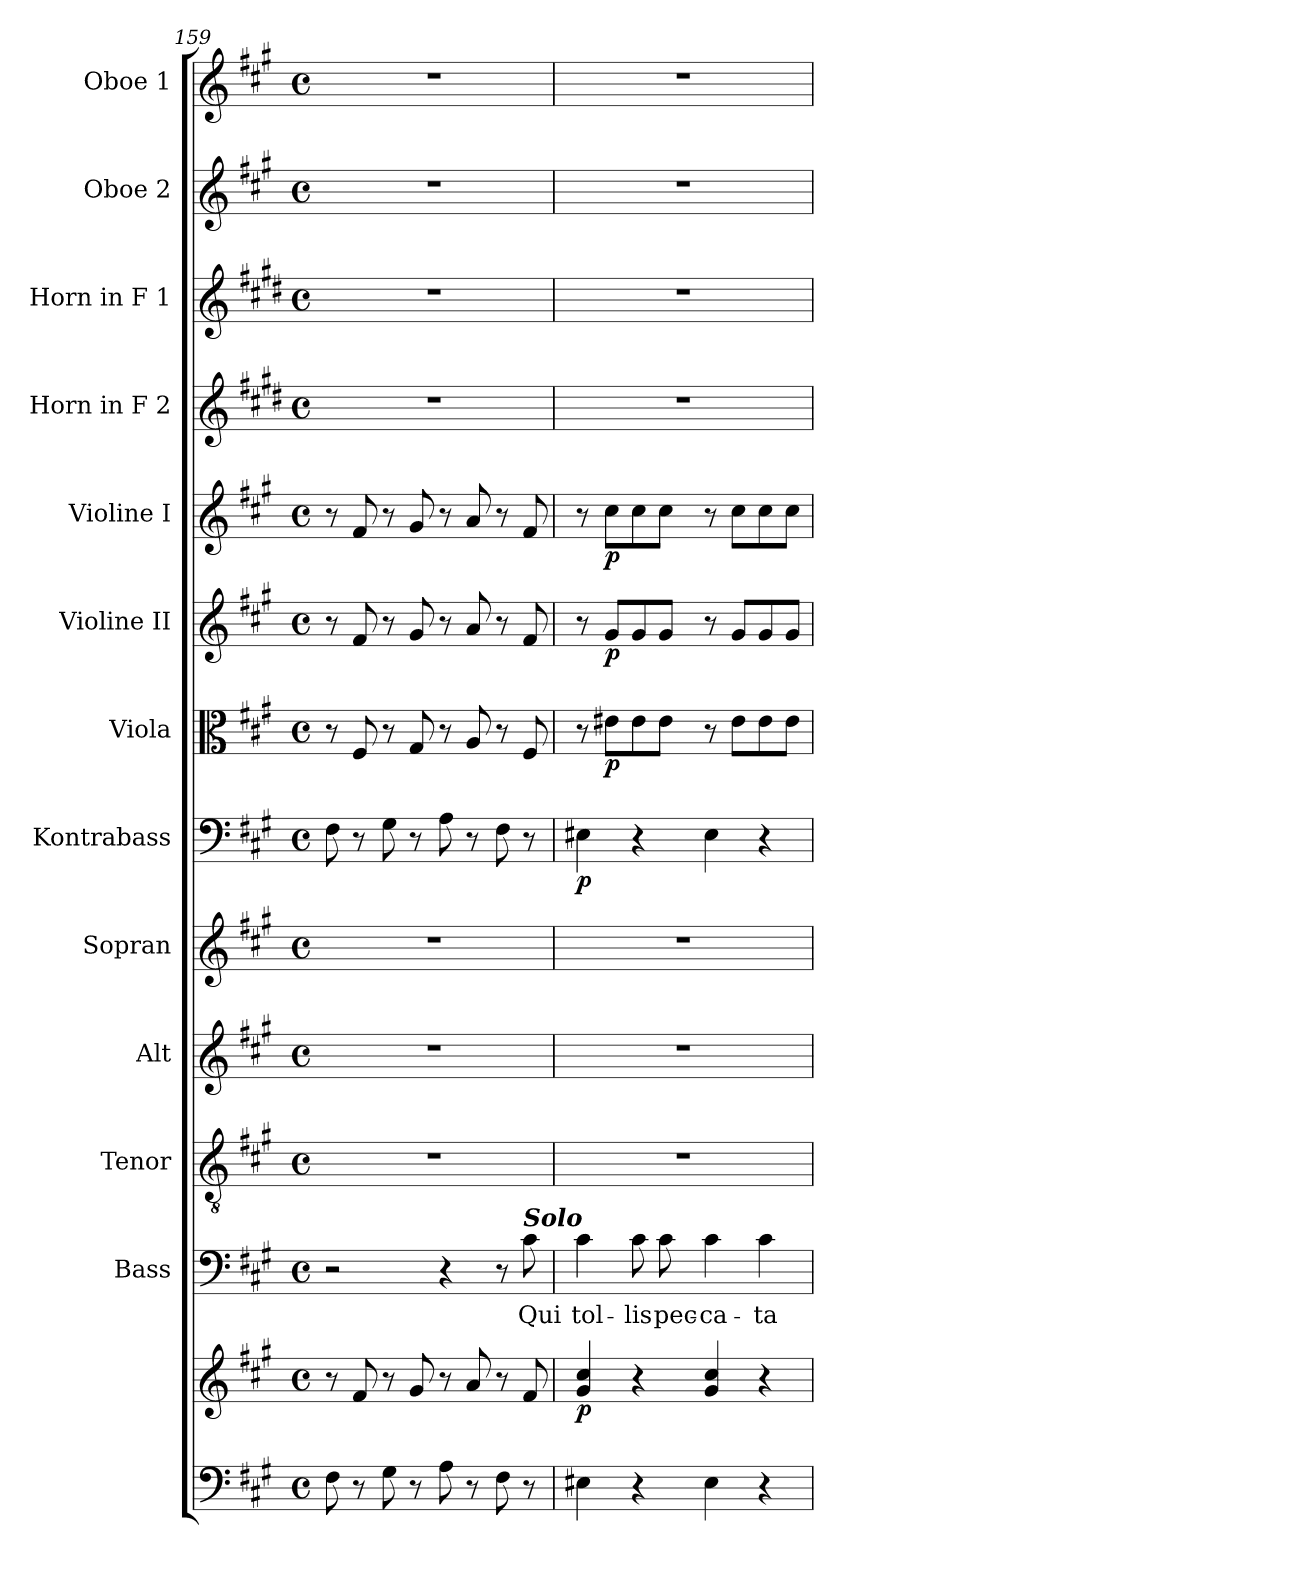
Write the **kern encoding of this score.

**kern	**kern	**dynam	**kern	**text	**kern	**kern	**kern	**kern	**dynam	**kern	**dynam	**kern	**dynam	**kern	**dynam	**kern	**kern	**kern	**kern
*part13	*part13	*part13	*part12	*part12	*part11	*part10	*part9	*part8	*part8	*part7	*part7	*part6	*part6	*part5	*part5	*part4	*part3	*part2	*part1
*staff14	*staff13	*staff13/14	*staff12	*staff12	*staff11	*staff10	*staff9	*staff8	*staff8	*staff7	*staff7	*staff6	*staff6	*staff5	*staff5	*staff4	*staff3	*staff2	*staff1
*	*	*	*I"Bass	*	*I"Tenor	*I"Alt	*I"Sopran	*I"Kontrabass	*	*I"Viola	*	*I"Violine II	*	*I"Violine I	*	*I"Horn in F 2	*I"Horn in F 1	*I"Oboe 2	*I"Oboe 1
*	*	*	*I'B.	*	*I'T.	*I'A.	*I'S.	*I'Kb.	*	*I'Vla.	*	*I'Vl. II	*	*I'Vl. I	*	*	*	*I'Ob.. 2	*I'Ob. 1
*clefF4	*clefG2	*	*clefF4	*	*clefGv2	*clefG2	*clefG2	*clefF4	*	*clefC3	*	*clefG2	*	*clefG2	*	*clefG2	*clefG2	*clefG2	*clefG2
*	*	*	*	*	*	*	*	*ITrd7c12	*	*	*	*	*	*	*	*ITrd4c7	*ITrd4c7	*	*
*k[f#c#g#]	*k[f#c#g#]	*	*k[f#c#g#]	*	*k[f#c#g#]	*k[f#c#g#]	*k[f#c#g#]	*k[f#c#g#]	*	*k[f#c#g#]	*	*k[f#c#g#]	*	*k[f#c#g#]	*	*k[f#c#g#]	*k[f#c#g#]	*k[f#c#g#]	*k[f#c#g#]
*A:	*A:	*	*A:	*	*A:	*A:	*A:	*A:	*	*A:	*	*A:	*	*A:	*	*A:	*A:	*A:	*A:
*M4/4	*M4/4	*	*M4/4	*	*M4/4	*M4/4	*M4/4	*M4/4	*	*M4/4	*	*M4/4	*	*M4/4	*	*M4/4	*M4/4	*M4/4	*M4/4
*met(c)	*met(c)	*	*met(c)	*	*met(c)	*met(c)	*met(c)	*met(c)	*	*met(c)	*	*met(c)	*	*met(c)	*	*met(c)	*met(c)	*met(c)	*met(c)
=159	=159	=159	=159	=159	=159	=159	=159	=159	=159	=159	=159	=159	=159	=159	=159	=159	=159	=159	=159
8F#\	8r	.	2r	.	1r	1r	1r	8FF#\	.	8r	.	8r	.	8r	.	1r	1r	1r	1r
8r	8f#/	.	.	.	.	.	.	8r	.	8F#/	.	8f#/	.	8f#/	.	.	.	.	.
8G#\	8r	.	.	.	.	.	.	8GG#\	.	8r	.	8r	.	8r	.	.	.	.	.
8r	8g#/	.	.	.	.	.	.	8r	.	8G#/	.	8g#/	.	8g#/	.	.	.	.	.
8A\	8r	.	4r	.	.	.	.	8AA\	.	8r	.	8r	.	8r	.	.	.	.	.
8r	8a/	.	.	.	.	.	.	8r	.	8A/	.	8a/	.	8a/	.	.	.	.	.
8F#\	8r	.	8r	.	.	.	.	8FF#\	.	8r	.	8r	.	8r	.	.	.	.	.
!	!	!	!LO:TX:a:Bi:t=Solo	!	!	!	!	!	!	!	!	!	!	!	!	!	!	!	!
!	!	!	!	!LO:LY:b	!	!	!	!	!	!	!	!	!	!	!	!	!	!	!
8r	8f#/	.	8c#\	Qui	.	.	.	8r	.	8F#/	.	8f#/	.	8f#/	.	.	.	.	.
!!LO:PB:g=z
=160	=160	=160	=160	=160	=160	=160	=160	=160	=160	=160	=160	=160	=160	=160	=160	=160	=160	=160	=160
!	!	!LO:DY:b	!	!LO:LY:b	!	!	!	!	!LO:DY:b	!	!	!	!	!	!	!	!	!	!
4E#X\	4g#/ 4cc#/	p	4c#\	tol-	1r	1r	1r	4EE#X\	p	8r	.	8r	.	8r	.	1r	1r	1r	1r
!	!	!	!	!	!	!	!	!	!	!	!LO:DY:b	!	!LO:DY:b	!	!LO:DY:b	!	!	!	!
.	.	.	.	.	.	.	.	.	.	8e#X\L	p	8g#/L	p	8cc#\L	p	.	.	.	.
!	!	!	!	!LO:LY:b	!	!	!	!	!	!	!	!	!	!	!	!	!	!	!
4r	4r	.	8c#\	-lis	.	.	.	4r	.	8e#\	.	8g#/	.	8cc#\	.	.	.	.	.
!	!	!	!	!LO:LY:b	!	!	!	!	!	!	!	!	!	!	!	!	!	!	!
.	.	.	8c#\	pec-	.	.	.	.	.	8e#\J	.	8g#/J	.	8cc#\J	.	.	.	.	.
!	!	!	!	!LO:LY:b	!	!	!	!	!	!	!	!	!	!	!	!	!	!	!
4E#\	4g#/ 4cc#/	.	4c#\	-ca-	.	.	.	4EE#\	.	8r	.	8r	.	8r	.	.	.	.	.
.	.	.	.	.	.	.	.	.	.	8e#\L	.	8g#/L	.	8cc#\L	.	.	.	.	.
!	!	!	!	!LO:LY:b	!	!	!	!	!	!	!	!	!	!	!	!	!	!	!
4r	4r	.	4c#\	-ta	.	.	.	4r	.	8e#\	.	8g#/	.	8cc#\	.	.	.	.	.
.	.	.	.	.	.	.	.	.	.	8e#\J	.	8g#/J	.	8cc#\J	.	.	.	.	.
=	=	=	=	=	=	=	=	=	=	=	=	=	=	=	=	=	=	=	=
*-	*-	*-	*-	*-	*-	*-	*-	*-	*-	*-	*-	*-	*-	*-	*-	*-	*-	*-	*-
